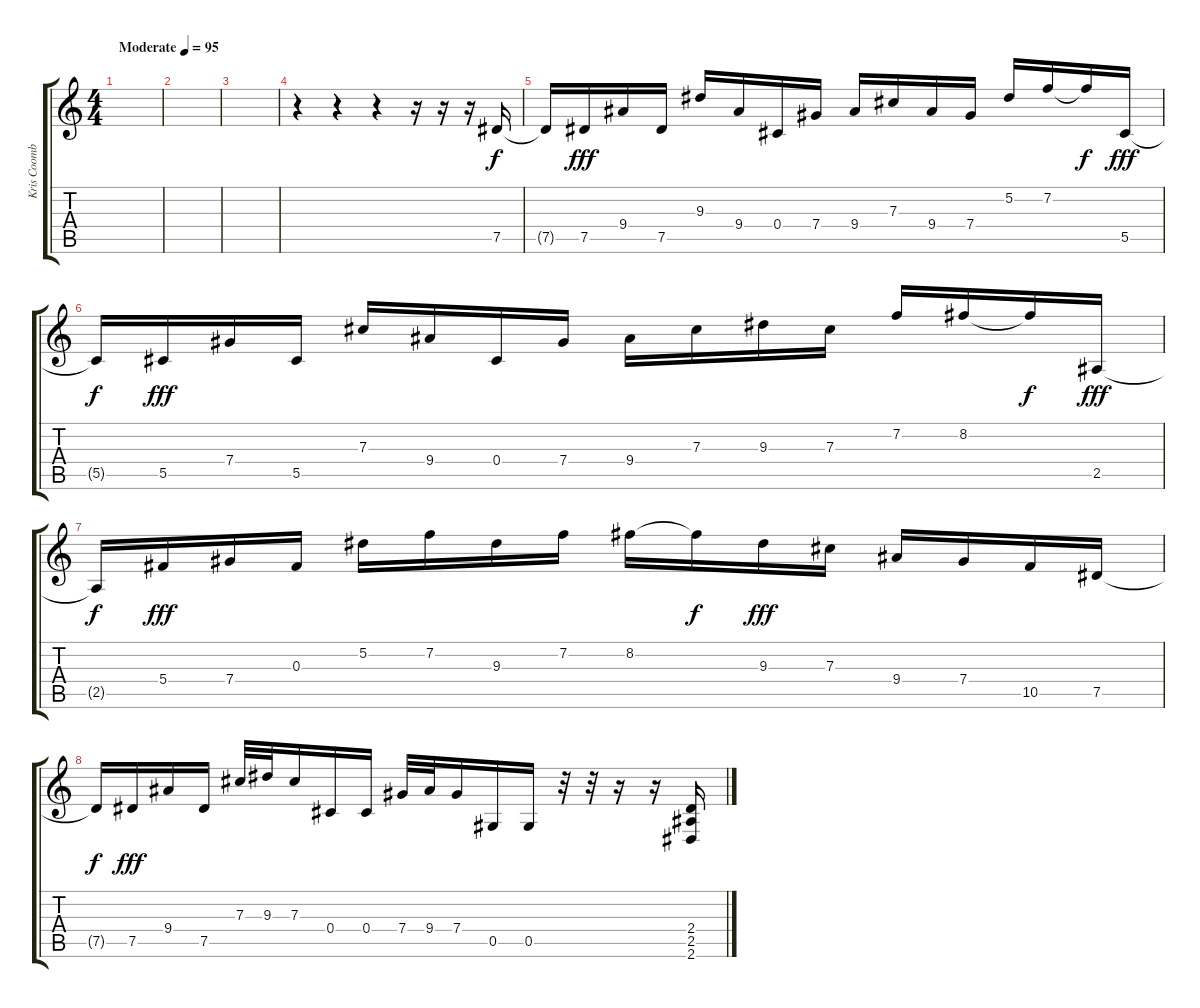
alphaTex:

\track ("Kris Coombs" "Kris Coomb") {instrument distortionguitar}
\staff {score tabs}
\tuning (Eb4 Bb3 Gb3 Db3 Ab2 Db2) {hide}
\ts (4 4)
\tempo (95 "Moderate")
\clef g2
\ks c
|
|
|
r.4 r.4{volume 0} r.4 r.16 r.16 r.16 7.5.16{volume 12} |
7.5{t}.16 7.5.16{dy fff} 9.4.16 7.5.16 9.3.16 9.4.16 0.4.16 7.4.16 9.4.16 7.3.16 9.4.16 7.4.16 5.2.16 7.2.16 7.2{t}.16{dy f} 5.5.16{dy fff} |
5.5{t}.16{dy f} 5.5.16{dy fff} 7.4.16 5.5.16 7.3.16 9.4.16 0.4.16 7.4.16 9.4.16 7.3.16 9.3.16 7.3.16 7.2.16 8.2.16 8.2{t}.16{dy f} 2.5.16{dy fff} |
2.5{t}.16{dy f} 5.4.16{dy fff} 7.4.16 0.3.16 5.2.16 7.2.16 9.3.16 7.2.16 8.2.16 8.2{t}.16{dy f} 9.3.16{dy fff} 7.3.16 9.4.16 7.4.16 10.5.16 7.5.16 |
7.5{t}.16{dy f} 7.5.16{dy fff} 9.4.16 7.5.16 7.3.32 9.3.32 7.3.16 0.4.16 0.4.16 7.4.32 9.4.32 7.4.16 0.5.16 0.5.16 r.32 r.32 r.16 r.16 (2.4 2.5 2.6).16{volume 16}
